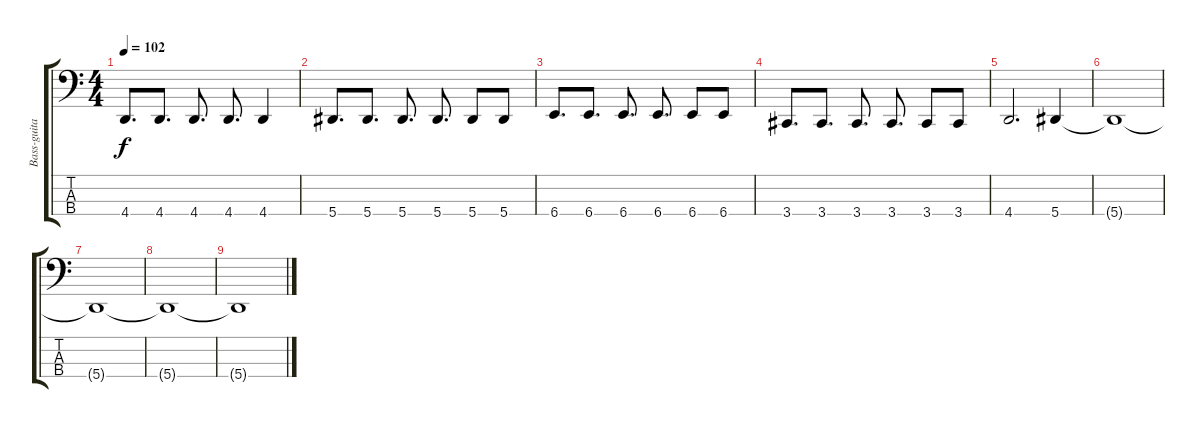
\track ("Bass-guitar" "Bass-guita") {instrument electricbasspick}
\staff {score tabs}
\tuning (Eb2 Bb1 F1 Bb0) {hide}
\ts (4 4)
\tempo 102
\clef f4
\ks c
4.4.8{d dy f} 4.4.8{d} 4.4.8{d} 4.4.8{d} 4.4.4 |
5.4.8{d} 5.4.8{d} 5.4.8{d} 5.4.8{d} 5.4.8 5.4.8 |
6.4.8{d} 6.4.8{d} 6.4.8{d} 6.4.8{d} 6.4.8 6.4.8 |
3.4.8{d} 3.4.8{d} 3.4.8{d} 3.4.8{d} 3.4.8 3.4.8 |
4.4.2{d} 5.4.4 |
5.4{t}.1 |
5.4{t}.1 |
5.4{t}.1 |
5.4{t}.1
